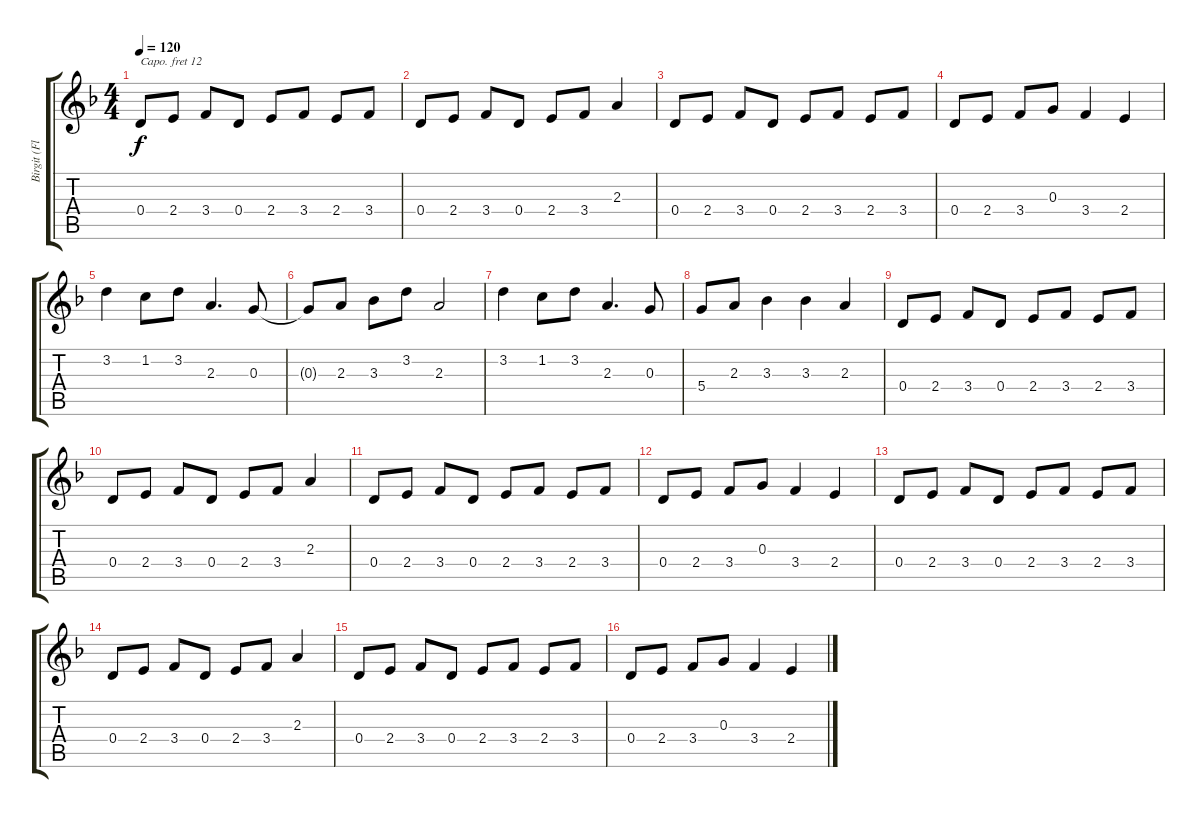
\track ("Birgit (Flöte)" "Birgit (Fl") {instrument piccolo}
\staff {score tabs}
\capo 12
\tuning (E4 B3 G3 D3 A2 E2) {hide}
\ts (4 4)
\tempo 120
\clef g2
\ks f
0.4.8{dy f volume 11} 2.4.8 3.4.8 0.4.8 2.4.8 3.4.8 2.4.8 3.4.8 |
0.4.8 2.4.8 3.4.8 0.4.8 2.4.8 3.4.8 2.3.4 |
0.4.8 2.4.8 3.4.8 0.4.8 2.4.8 3.4.8 2.4.8 3.4.8 |
0.4.8 2.4.8 3.4.8 0.3.8 3.4.4 2.4.4 |
3.2.4 1.2.8 3.2.8 2.3.4{d} 0.3.8 |
0.3{t}.8 2.3.8 3.3.8 3.2.8 2.3.2 |
3.2.4 1.2.8 3.2.8 2.3.4{d} 0.3.8 |
5.4.8 2.3.8 3.3.4 3.3.4 2.3.4 |
0.4.8{volume 11} 2.4.8 3.4.8 0.4.8 2.4.8 3.4.8 2.4.8 3.4.8 |
0.4.8 2.4.8 3.4.8 0.4.8 2.4.8 3.4.8 2.3.4 |
0.4.8 2.4.8 3.4.8 0.4.8 2.4.8 3.4.8 2.4.8 3.4.8 |
0.4.8 2.4.8 3.4.8 0.3.8 3.4.4 2.4.4 |
0.4.8{volume 11} 2.4.8 3.4.8 0.4.8 2.4.8 3.4.8 2.4.8 3.4.8 |
0.4.8 2.4.8 3.4.8 0.4.8 2.4.8 3.4.8 2.3.4 |
0.4.8 2.4.8 3.4.8 0.4.8 2.4.8 3.4.8 2.4.8 3.4.8 |
0.4.8 2.4.8 3.4.8 0.3.8 3.4.4 2.4.4
